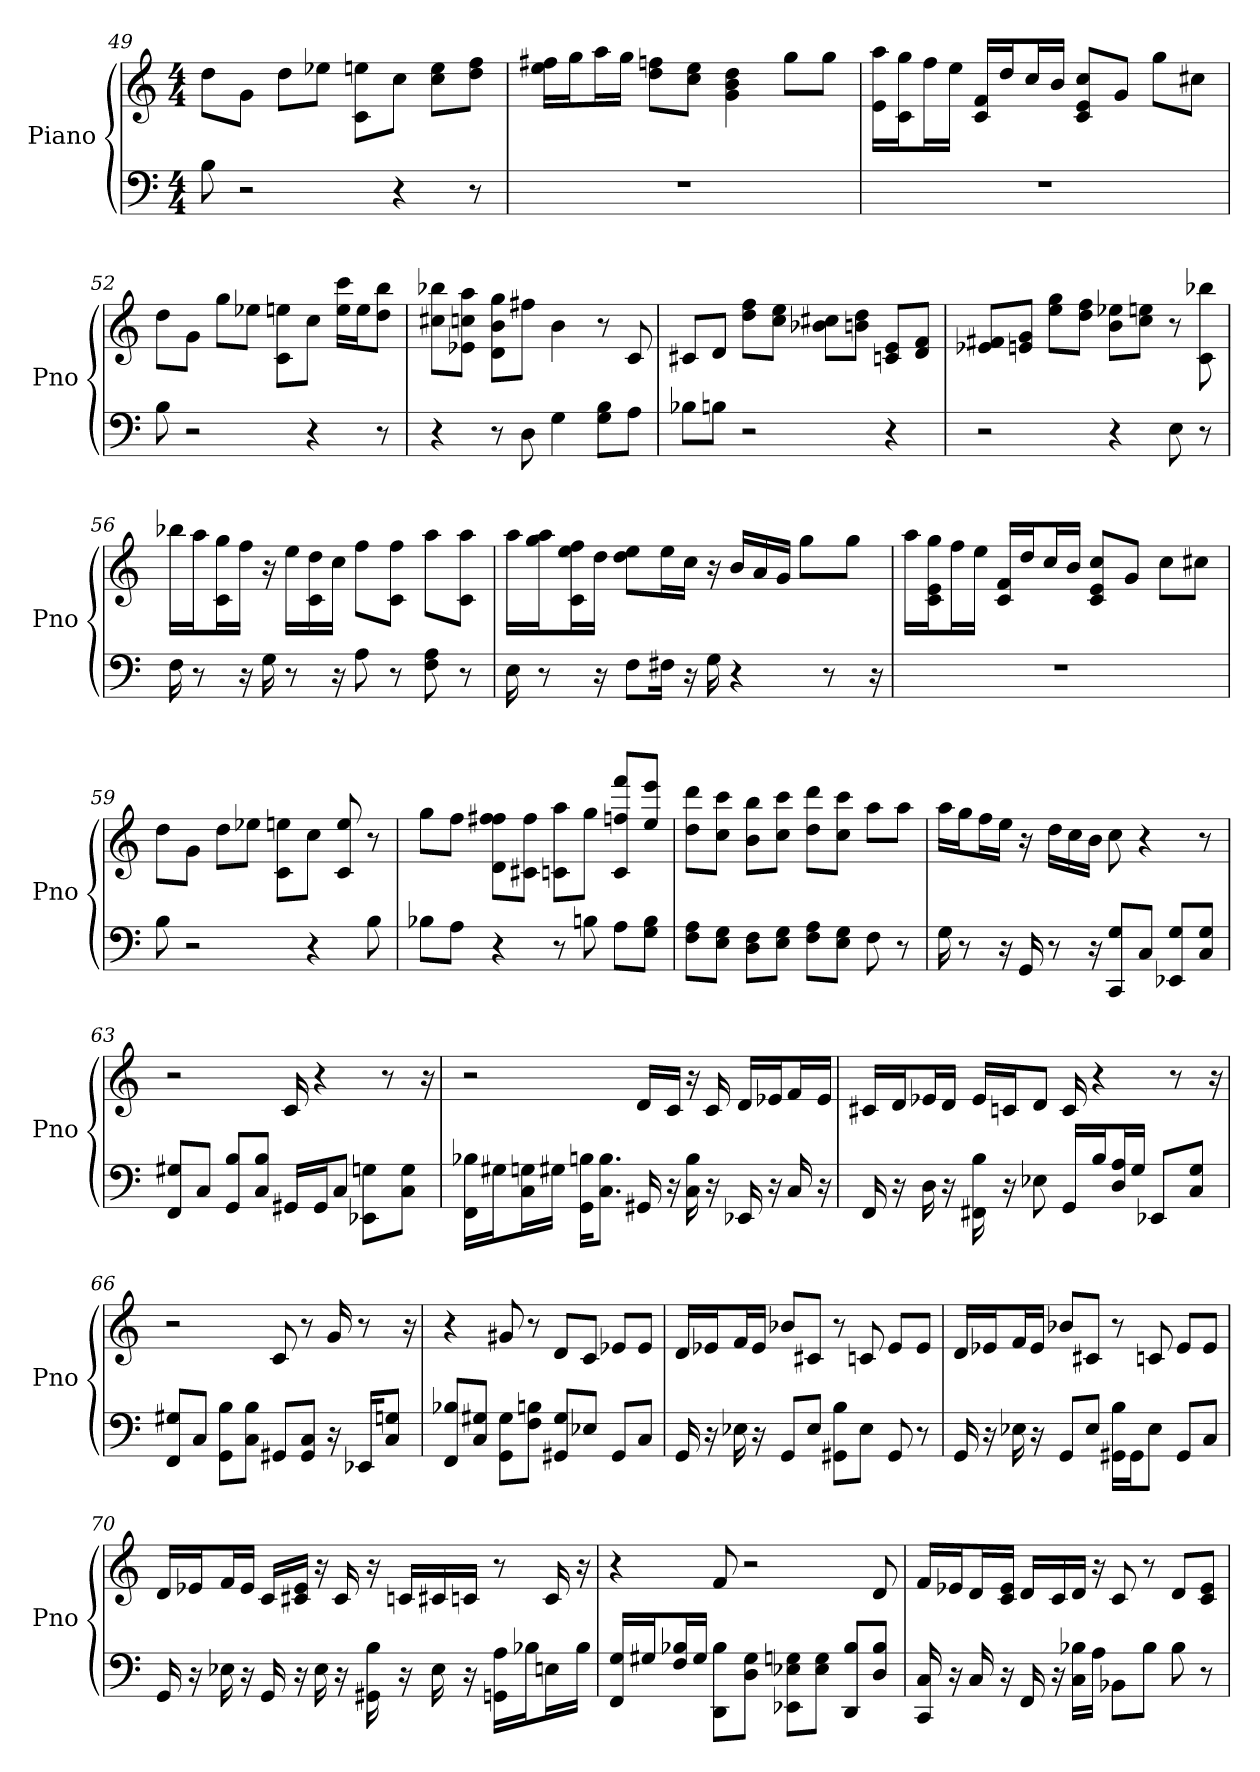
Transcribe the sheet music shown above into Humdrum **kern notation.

**kern	**kern
*part1	*part1
*staff2	*staff1
*I"Piano	*
*I'Pno	*
*clefF4	*clefG2
*k[]	*k[]
*C:	*C:
*M4/4	*M4/4
=49	=49
8B	8dd\L
2r	8g\J
.	8dd\L
.	8ee-\J
.	8ee\ 8c\L
4r	8cc\J
.	8ee\ 8cc\L
8r	8ff\ 8dd\J
=50	=50
1r	16ee\ 16ff#\LL
.	16gg\J
.	16aa\L
.	16gg\JJ
.	8dd\ 8ff\L
.	8ee\ 8cc\J
.	4b 4g 4dd
.	8gg\L
.	8gg\J
=51	=51
1r	16aa\ 16e\LL
.	16c\ 16gg\J
.	16ff\L
.	16ee\JJ
.	16c/ 16f/LL
.	16dd/J
.	16cc/L
.	16b/JJ
.	8cc/ 8c/ 8e/L
.	8g/J
.	8gg\L
.	8cc#\J
=52	=52
8B	8dd\L
2r	8g\J
.	8gg\L
.	8ee-\J
.	8ee\ 8c\L
4r	8cc\J
.	16ee\ 16ccc\LL
.	16ee\J
8r	8bb\ 8dd\J
=53	=53
4r	8bb-\ 8cc#\L
.	8cc\ 8aa\ 8e-\J
8r	8b\ 8d\ 8gg\L
8D	8ff#\J
4G	4b
8G\ 8B\L	8r
8A\J	8c
=54	=54
8B-\L	8c#/L
8B\J	8d/J
2r	8ff\ 8dd\L
.	8cc\ 8ee\J
.	8cc#\ 8b-\L
.	8b\ 8dd\J
4r	8e/ 8c/L
.	8f/ 8d/J
=55	=55
2r	8e-/ 8f#/L
.	8e/ 8g/J
.	8gg\ 8ee\L
.	8ff\ 8dd\J
4r	8ee-\ 8b\L
.	8ee\ 8cc\J
8E	8r
8r	8c 8bb-
=56	=56
16F	16bb-\LL
8r	16aa\J
.	16c\ 16gg\L
16r	16ff\JJ
16G	16r
8r	16ee\LL
.	16c\ 16dd\
16r	16cc\JJ
8A	8ff\L
8r	8c\ 8ff\J
8A 8F	8aa\L
8r	8c\ 8aa\J
=57	=57
16E	16aa\LL
8r	16gg\ 16aa\J
.	16c\ 16ff\ 16ee\L
16r	16dd\JJ
8F\L	8ee\ 8dd\L
16F#\Jk	16ee\L
16r	16cc\JJ
16G	16r
4r	16b/LL
.	16a/
.	16g/JJ
.	8gg\L
8r	.
.	8gg\J
16r	.
=58	=58
1r	16aa\LL
.	16c\ 16e\ 16gg\J
.	16ff\L
.	16ee\JJ
.	16f/ 16c/LL
.	16dd/J
.	16cc/L
.	16b/JJ
.	8c/ 8e/ 8cc/L
.	8g/J
.	8cc\L
.	8cc#\J
=59	=59
8B	8dd\L
2r	8g\J
.	8dd\L
.	8ee-\J
.	8ee\ 8c\L
4r	8cc\J
.	8ee 8c
8B	8r
=60	=60
8B-\L	8gg\L
8A\J	8ff\J
4r	8ff\ 8ff#\ 8d\L
.	8c#\ 8ff#\J
8r	8aa\ 8c\L
8B	8gg\J
8A\L	8c/ 8fff/ 8ff/L
8G\ 8B\J	8eee/ 8ee/J
=61	=61
8A\ 8F\L	8ddd\ 8dd\L
8E\ 8G\J	8ccc\ 8cc\J
8F\ 8D\L	8b\ 8bb\L
8E\ 8G\J	8ccc\ 8cc\J
8A\ 8F\L	8dd\ 8ddd\L
8G\ 8E\J	8ccc\ 8cc\J
8F	8aa\L
8r	8aa\J
=62	=62
16G	16aa\LL
8r	16gg\J
.	16ff\L
16r	16ee\JJ
16GG	16r
8r	16dd\LL
.	16cc\
16r	16b\JJ
8CC/ 8G/L	8cc
8C/J	4r
8EE-/ 8G/L	.
8C/ 8G/J	8r
=63	=63
8FF/ 8G#/L	2r
8C/J	.
8GG/ 8B/L	.
8B/ 8C/J	.
16GG#/LL	16c
16GG#/J	4r
8C/J	.
8G\ 8EE-\L	.
.	8r
8G\ 8C\J	.
.	16r
=64	=64
16B-\ 16FF\LL	2r
16G#\J	.
16G\ 16C\L	.
16G#\JJ	.
16B\ 16GG\KL	.
8.C\ 8.B\J	.
16GG#	16d/LL
16r	16c/JJ
16C 16B	16r
16r	16c
16EE-	16d/LL
16r	16e-/J
16C	16f/L
16r	16e-/JJ
=65	=65
16FF	16c#/LL
16r	16d/J
16D	16e-/L
16r	16d/JJ
16B 16FF#	16e-/LL
16r	16c/J
8E-	8d/J
16GG/LL	16c
16B/J	4r
16A/ 16D/L	.
16G/JJ	.
8EE-/L	.
.	8r
8C/ 8G/J	.
.	16r
=66	=66
8FF/ 8G#/L	2r
8C/J	.
8B\ 8GG\L	.
8B\ 8C\J	.
8GG#/L	8c
8GG#/ 8C/J	8r
16r	16g
16EE-/KL	8r
8G/ 8C/J	.
.	16r
=67	=67
8FF/ 8B-/L	4r
8C/ 8G#/J	.
8GG\ 8G#\L	8g#
8F\ 8B\J	8r
8GG#/ 8G#/L	8d/L
8E-/J	8c/J
8GG#/L	8e-/L
8C/J	8e-/J
=68	=68
16GG	16d/LL
16r	16e-/J
16E-	16f/L
16r	16e-/JJ
8GG/L	8b-/L
8E-/J	8c#/J
8B\ 8GG#\L	8r
8E-\J	8c
8GG#	8e-/L
8r	8e-/J
=69	=69
16GG	16d/LL
16r	16e-/J
16E-	16f/L
16r	16e-/JJ
8GG/L	8b-/L
8E-/J	8c#/J
16B\ 16GG#\LL	8r
16GG#\J	.
8E-\J	8c
8GG#/L	8e-/L
8C/J	8e-/J
=70	=70
16GG	16d/LL
16r	16e-/J
16E-	16f/L
16r	16e-/JJ
16GG	16c/LL
16r	16e-/ 16c#/JJ
16E-	16r
16r	16c#
16B 16GG#	16r
16r	16c/LL
16E-	16c#/
16r	16c/JJ
16A\ 16GG\LL	8r
16B-\J	.
16E\L	16c
16B-\JJ	16r
=71	=71
16FF/ 16G/LL	4r
16G#/J	.
16B-/ 16F/L	.
16G#/JJ	.
8B-\ 8DD\L	8f
8G#\ 8D\J	2r
8E-\ 8EE-\ 8G\L	.
8G\ 8E-\J	.
8DD/ 8B-/L	.
8B-/ 8D/J	8d
=72	=72
16CC 16C	16f/LL
16r	16e-/J
16C	16d/L
16r	16e-/ 16c/JJ
16FF	16d/LL
16r	16c/
16C\ 16B-\LL	16d/JJ
16A\JJ	16r
8BB-\L	8c
8B-\J	8r
8B-	8d/L
8r	8c/ 8e-/J
=	=
*-	*-
